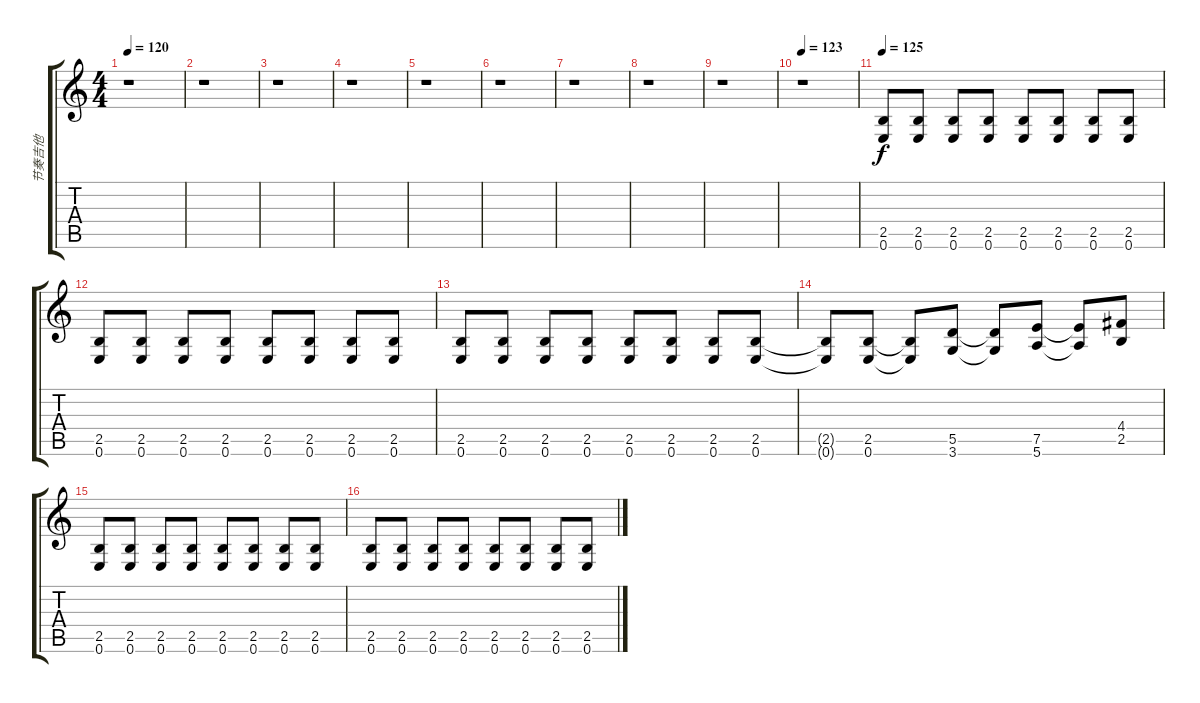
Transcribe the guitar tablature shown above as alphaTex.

\track ("节奏吉他" "节奏吉他") {instrument distortionguitar}
\staff {score tabs}
\tuning (E4 B3 G3 D3 A2 E2) {hide}
\ts (4 4)
\tempo 120
\clef g2
\ks c
r.1{dy f} |
r.1 |
r.1 |
r.1 |
r.1 |
r.1 |
r.1 |
r.1 |
r.1 |
\tempo 123
r.1 |
\tempo 125
(2.5 0.6).8 (2.5 0.6).8 (2.5 0.6).8 (2.5 0.6).8 (2.5 0.6).8 (2.5 0.6).8 (2.5 0.6).8 (2.5 0.6).8 |
(2.5 0.6).8 (2.5 0.6).8 (2.5 0.6).8 (2.5 0.6).8 (2.5 0.6).8 (2.5 0.6).8 (2.5 0.6).8 (2.5 0.6).8 |
(2.5 0.6).8 (2.5 0.6).8 (2.5 0.6).8 (2.5 0.6).8 (2.5 0.6).8 (2.5 0.6).8 (2.5 0.6).8 (2.5 0.6).8 |
(2.5{t} 0.6{t}).8 (2.5 0.6).8 (2.5{t} 0.6{t}).8 (5.5 3.6).8 (5.5{t} 3.6{t}).8 (7.5 5.6).8 (7.5{t} 5.6{t}).8 (4.4 2.5).8 |
(2.5 0.6).8 (2.5 0.6).8 (2.5 0.6).8 (2.5 0.6).8 (2.5 0.6).8 (2.5 0.6).8 (2.5 0.6).8 (2.5 0.6).8 |
(2.5 0.6).8 (2.5 0.6).8 (2.5 0.6).8 (2.5 0.6).8 (2.5 0.6).8 (2.5 0.6).8 (2.5 0.6).8 (2.5 0.6).8
